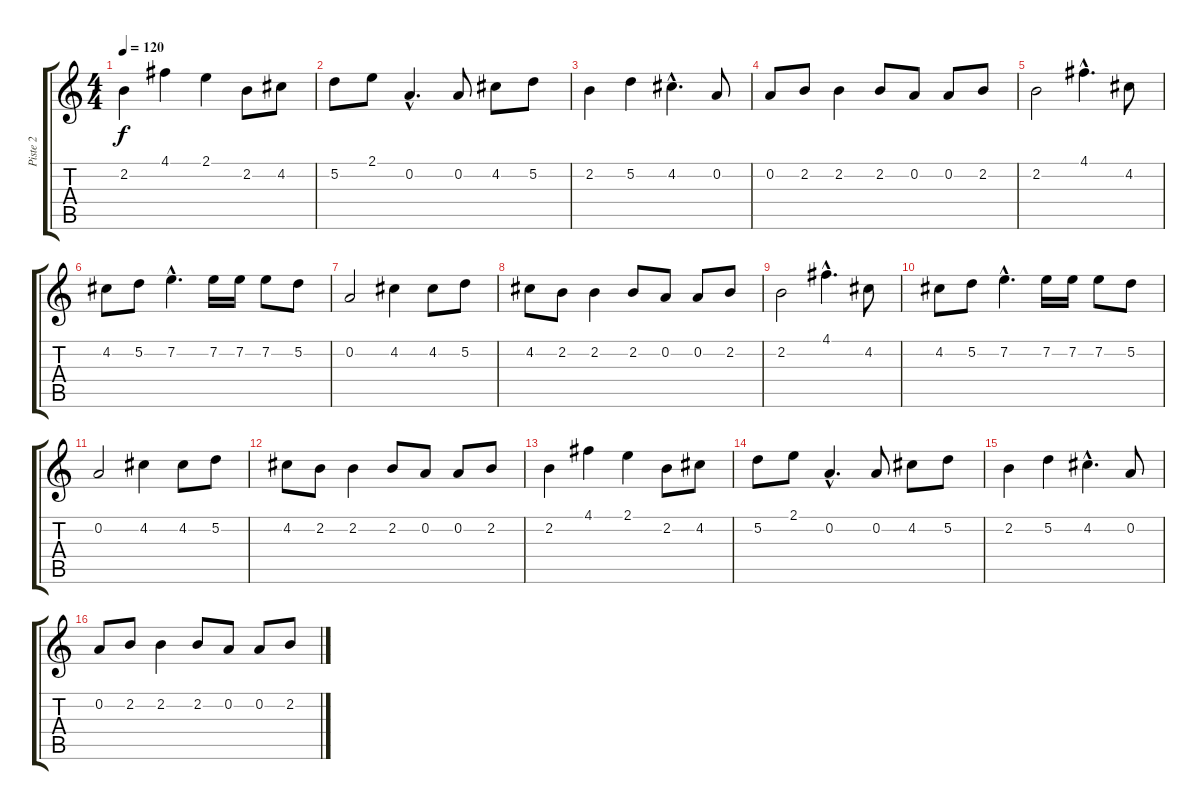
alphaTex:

\track ("Piste 2" "Piste 2") {instrument distortionguitar}
\staff {score tabs}
\tuning (D4 A3 F3 C3 G2 D2) {hide}
\ts (4 4)
\tempo 120
\clef g2
\ks c
2.2.4{dy f} 4.1.4 2.1.4 2.2.8 4.2.8 |
5.2.8 2.1.8 0.2{hac}.4{d} 0.2.8 4.2.8 5.2.8 |
2.2.4 5.2.4 4.2{hac}.4{d} 0.2.8 |
0.2.8 2.2.8 2.2.4 2.2.8 0.2.8 0.2.8 2.2.8 |
2.2.2 4.1{hac}.4{d} 4.2.8 |
4.2.8 5.2.8 7.2{hac}.4{d} 7.2.16 7.2.16 7.2.8 5.2.8 |
0.2.2 4.2.4 4.2.8 5.2.8 |
4.2.8 2.2.8 2.2.4 2.2.8 0.2.8 0.2.8 2.2.8 |
2.2.2 4.1{hac}.4{d} 4.2.8 |
4.2.8 5.2.8 7.2{hac}.4{d} 7.2.16 7.2.16 7.2.8 5.2.8 |
0.2.2 4.2.4 4.2.8 5.2.8 |
4.2.8 2.2.8 2.2.4 2.2.8 0.2.8 0.2.8 2.2.8 |
2.2.4 4.1.4 2.1.4 2.2.8 4.2.8 |
5.2.8 2.1.8 0.2{hac}.4{d} 0.2.8 4.2.8 5.2.8 |
2.2.4 5.2.4 4.2{hac}.4{d} 0.2.8 |
0.2.8 2.2.8 2.2.4 2.2.8 0.2.8 0.2.8 2.2.8
